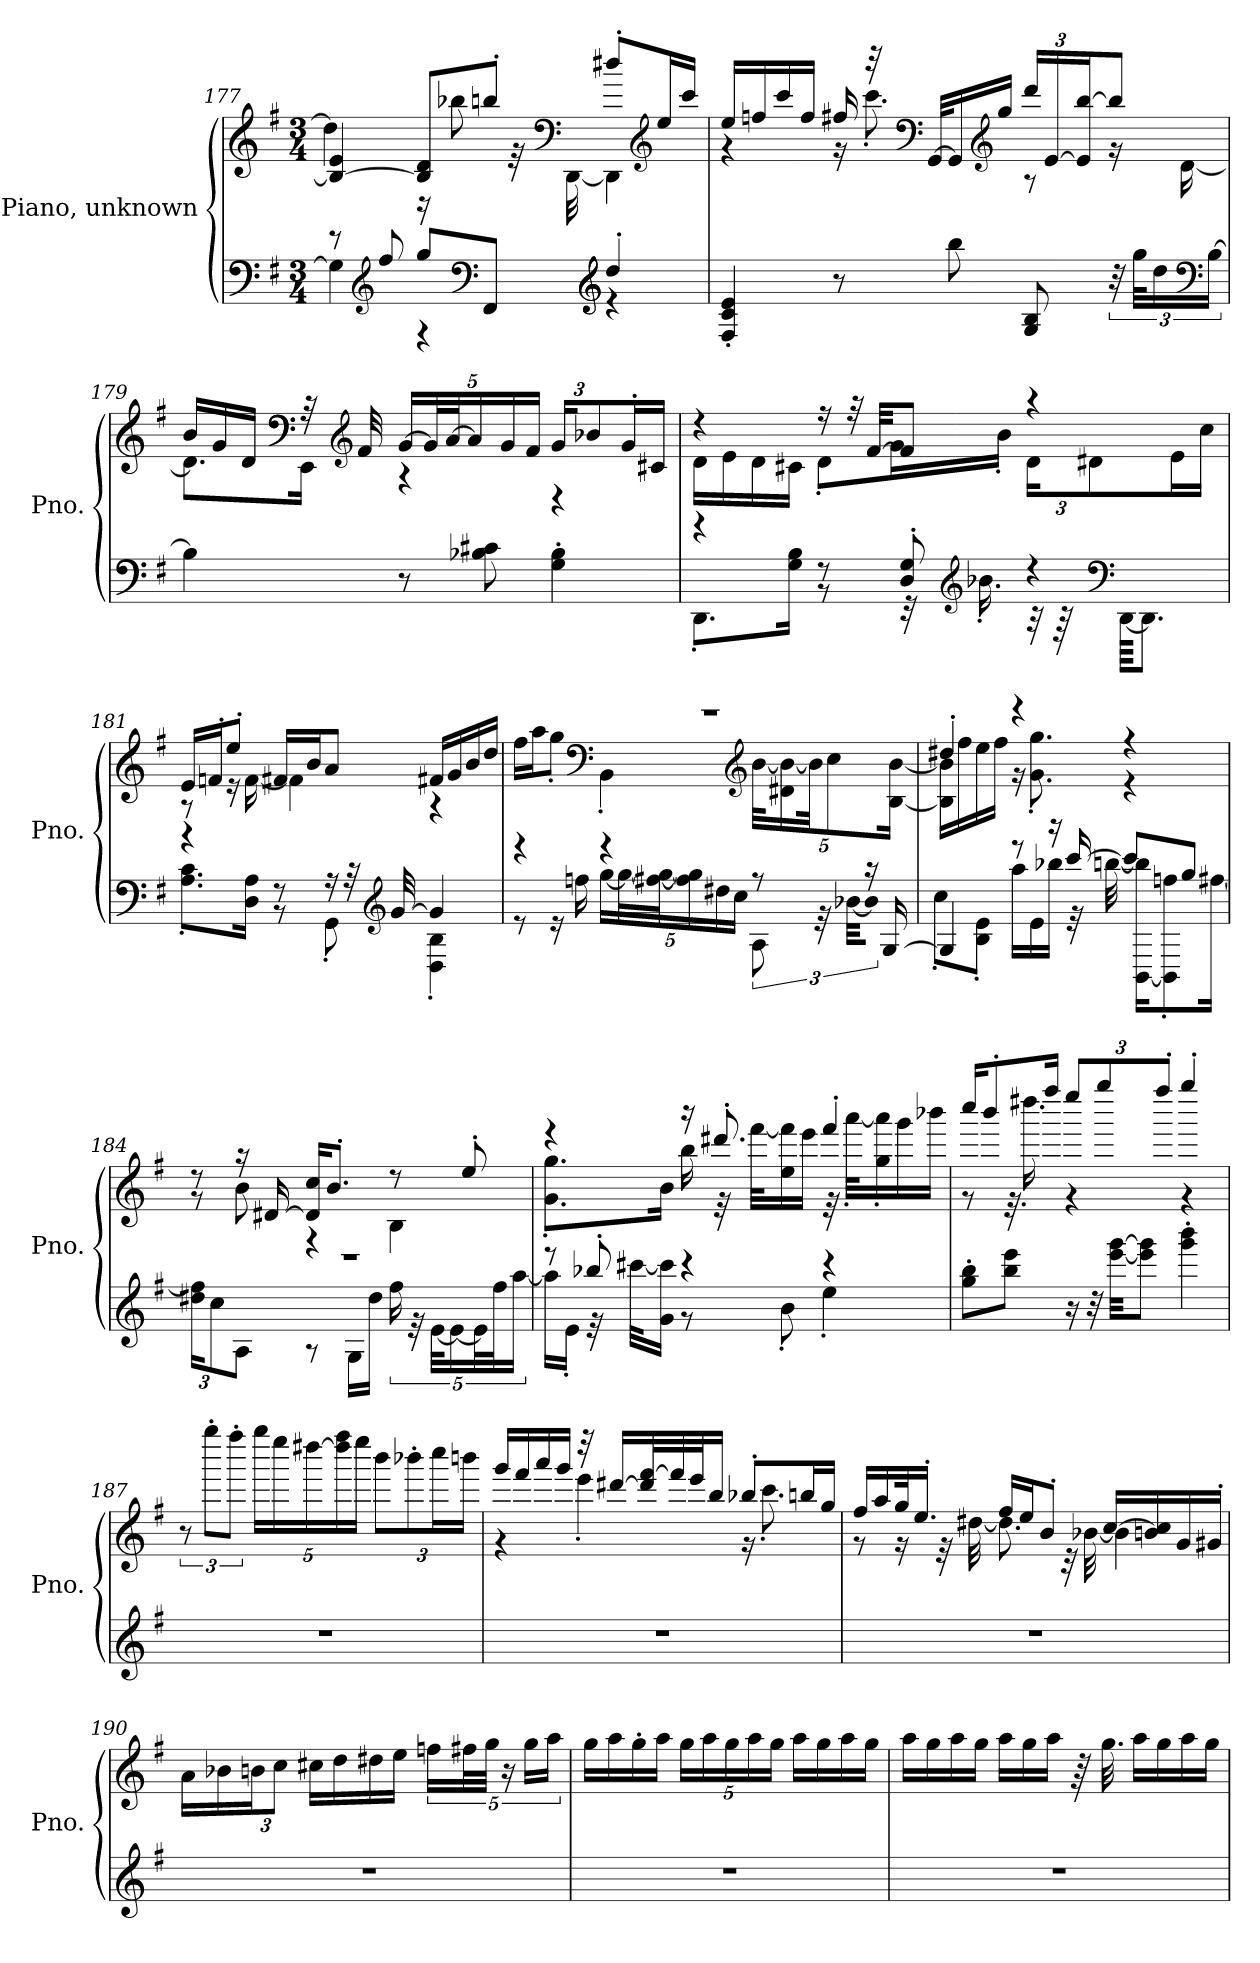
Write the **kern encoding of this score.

**kern	**kern
*part1	*part1
*staff2	*staff1
*I"Piano, unknown	*
*I'Pno.	*
*clefF4	*clefG2
*k[f#]	*k[f#]
*M3/4	*M3/4
=177	=177
*^	*^
8r	4G\]	4B/_ 4e/	4dd\]
*clefG2	*	*	*
8ff#/	.	.	.
8gg/L	4r	8B/] 8d/L	16r
.	.	.	8bb-X\
*clefF4	*	*	*
8FF#/J	.	8bbn'/J	.
.	.	.	32r
*	*	*clefF4	*
.	.	.	[32DD\
*clefG2	*	*	*
4dd'/	4r	8dd#X'/L	4DD\]
*	*	*clefG2	*
.	.	16ee/L	.
.	.	16ccc/JJ	.
*v	*v	*	*
!!LO:LB:g=z	!!
=178	=178	=178
4F#/' 4c/' 4e/'	16ee/LL	4r
.	16ffn/	.
.	16ccc/	.
.	16ff/JJ	.
8r	16ff#X/	16r
.	32r	8.ccc'\
*	*clefF4	*
.	[32GG/KLL	.
8bb\	16GG/]	.
*	*clefG2	*
.	16gg/JJ	.
*	*Xbrackettup	*
8G/ 8B/	24ddd/LL	8r
.	[24e/	.
.	24e/] [24bb/J	.
48r	8bb/J]	16r
48gg\KLL	.	.
24dd\	.	.
.	.	[16d\
*clefF4	*	*
[24B\JJ	.	.
!!LO:LB:g=z	!!
=179	=179	=179
4B\]	16b/LL	8.d\L]
.	16g/	.
.	16d/JJ	.
*	*clefF4	*
.	32r	16EE\Jk
*	*clefG2	*
.	32f#/	.
8r	[20g/LL	4r
.	40g/L]	.
.	[40a/J	.
.	20a/]	.
8B-X\ 8c#X\	.	.
.	20g/	.
.	20f#/JJ	.
4G\' 4B-\'	24g/KL	4r
.	12b-X/	.
.	16g'/L	.
.	16c#X/JJ	.
=180	=180	=180
*^	*	*
4r	8.DD'\L	4r	16d\LL
.	.	.	16e\
.	.	.	16d\
.	16G\ 16B\Jk	.	16c#X\JJ
8r	8r	16r	8d'\L
.	.	32r	.
.	.	[32f#/KKL	.
8D/' 8G/'	32r	8f#/J]	16g\L
*clefG2	*	*	*
.	16.b-X'\	.	.
.	.	.	16b'\JJ
4r	32r	4r	24d\KL
.	64r	.	.
.	.	.	12d#X\
*clefF4	*	*	*
.	[64DD\KKKL	.	.
.	8.DD\J]	.	.
.	.	.	16e\L
.	.	.	16cc\JJ
!!LO:LB:g=z	!!
=181	=181	=181	=181
4r	8.A\' 8.c\'L	16e/LL	8r
.	.	16fn'/J	.
.	.	8ee'/J	16r
.	16D\ 16A\Jk	.	[16f\
8r	8r	16f#X/LL	4f\]
.	.	16b/J	.
16r	8GG'\	8a/J	.
32r	.	.	.
*clefG2	*	*	*
[32g/	.	.	.
4g/]	4D\' 4B\'	16f#X/LL	4r
.	.	16g/	.
.	.	16b/	.
.	.	16dd/JJ	.
=182	=182	=182	=182
4r	8r	2.r	16ff#\LL
.	.	.	16aa\J
.	16r	.	8gg'\J
.	16ffn\	.	.
*	*	*clefF4	*
*	*Xbrackettup	*	*
4r	[20gg\LL	.	4BB'\
.	40gg\L_	.	.
.	[40ff#X\ 40gg\_J	.	.
.	20ff#\] 20gg\]	.	.
.	20dd#X\	.	.
.	20cc\JJ	.	.
*	*	*clefG2	*
*	*brackettup	*	*
8r	12A\	.	[40b\KLL
.	.	.	20d#X\ 20b\_
.	.	.	40b\JK]
.	48r	.	.
.	.	.	10cc\
.	[48b-X\KKL	.	.
16r	8b-\J]	.	.
[16G/	.	.	.
.	.	.	[20B\ [20b\Jk
!!LO:LB:g=z	!!
=183	=183	=183	=183
4G/]	8cc'\L	4dd#X'/	16B\] 16b\]LL
.	.	.	16ff#\
.	8B\' 8e\'J	.	16ee\
.	.	.	16ff#\JJ
8r	16aa\LL	4r	16r
.	16e\	.	8.g\' 8.gg\'
16r	16bb-X\JJ	.	.
[16ccc/	32r	.	.
.	[32bbn\	.	.
8ccc/L]	[16BB\ 16bb\]KL	4r	4r
.	8BB\]' 8ffn\'	.	.
8gg/J	.	.	.
.	[16ff#X\Jk	.	.
=184	=184	=184	=184
*	*Xbrackettup	*	*
2.r	24dd#X\ 24ff#\]KL	8r	8r
.	12cc\	.	.
.	8A\J	16r	8b\
.	.	[16d#X/	.
.	8r	16d#/] 16cc/KL	4r
.	.	8.b'/J	.
.	16G\LL	.	.
.	16dd#\JJ	.	.
*	*brackettup	*	*
.	20ff#\	8r	4B\
.	40r	.	.
.	[40e\KLL	.	.
.	20e\_	.	.
.	.	8ee'/	.
.	40e\L]	.	.
.	40ff#\J	.	.
.	[20aa\JJ	.	.
!!LO:PB:g=z	!!
=185	=185	=185	=185
8r	16aa\LL]	4r	8.g\' 8.gg\'L
.	16e'\JJ	.	.
8bb-X'/	32r	.	.
.	[32ccc#X\KLL	.	.
.	16g\ 16ccc#\]JJ	.	16b\Jk
4r	8r	16r	16bb\
.	.	8.ddd#X'/	32r
.	.	.	[32fff#\KLL
.	8b'\	.	16ee\ 16fff#\]
.	.	.	16eee\JJ
4r	4ee'\	4fff#'/	32r
.	.	.	[32aaa'\KLL
.	.	.	16gg\' 16aaa\]'
.	.	.	16ggg\
.	.	.	16bbb-X\JJ
*v	*v	*	*
=186	=186	=186
8gg\' 8bb\'L	16cccc/KL	8r
.	8bbb'/	.
8bb\ 8eee\J	.	32r
.	.	16.dddd#X'\
.	16ffff#/Jk	.
16r	12eeee/L	4r
32r	.	.
.	12gggg/	.
[32eee\ [32ggg\KKL	.	.
8eee\] 8ggg\]J	.	.
.	12ffff#'/J	.
4ggg\' 4bbb\'	4gggg'/	4r
*	*v	*v
!!LO:LB:g=z
=187	=187
*	*brackettup
2.r	12r
.	12gggg'\L
.	12ffff#'\J
*	*Xbrackettup
.	20gggg\LL
.	20eeee\
.	[20dddd#X\
.	20dddd#\] 20ffff#\
.	20eeee\JJ
.	12bbb\L
.	12bbb-X'\
.	24cccc\L
.	24bbbn\JJ
=188	=188
*	*^
2.r	16ggg/LL	4r
.	16fff#/	.
.	16aaa/	.
.	16ggg/JJ	.
.	32r	4eee'\
.	[16ddd#X/LL	.
.	32ddd#/] [32fff#/L	.
.	32fff#/]	.
.	32eee/J	.
.	16bb/JJ	.
.	8bb-X'/L	16r
.	.	8.ccc'\
.	16bbn/L	.
.	16gg/JJ	.
!!LO:LB:g=z	!!
=189	=189	=189
2.r	16ff#/LL	8r
.	16aa/	.
.	32gg/K	16r
.	16.ee'/JJ	.
.	.	32r
.	.	[32dd#X\
.	16ff#/LL	8.dd#\]
.	16ee/J	.
.	8b'/J	.
.	.	32r
.	.	[32b-X\
.	[16cc/LL	4b-\]
.	16bn/ 16cc/]	.
.	16g/	.
.	16g#X'/JJ	.
*	*v	*v
=190	=190
2.r	16a\LL
.	16b-X\
.	24bn\J
.	12cc\J
.	16cc#X\LL
.	16dd\
.	16dd#X\
.	16ee\JJ
*	*brackettup
.	20ffn\LL
.	40ff#X\L
.	40gg\JJJ
.	20r
.	20gg\LL
.	20aa\JJ
!!LO:LB:g=z
=191	=191
2.r	16gg\LL
.	16aa\
.	16gg'\
.	16aa\JJ
*	*Xbrackettup
.	20gg\LL
.	20aa\
.	20gg\
.	20aa\
.	20gg\JJ
.	16aa\LL
.	16gg\
.	16aa\
.	16gg\JJ
=192	=192
2.r	16aa\LL
.	16gg\
.	16aa\
.	16gg\JJ
.	16aa\LL
.	16gg\
.	16aa\JJ
.	64r
.	32.gg\
.	16aa\LL
.	16gg\
.	16aa\
.	16gg\JJ
=	=
*-	*-
